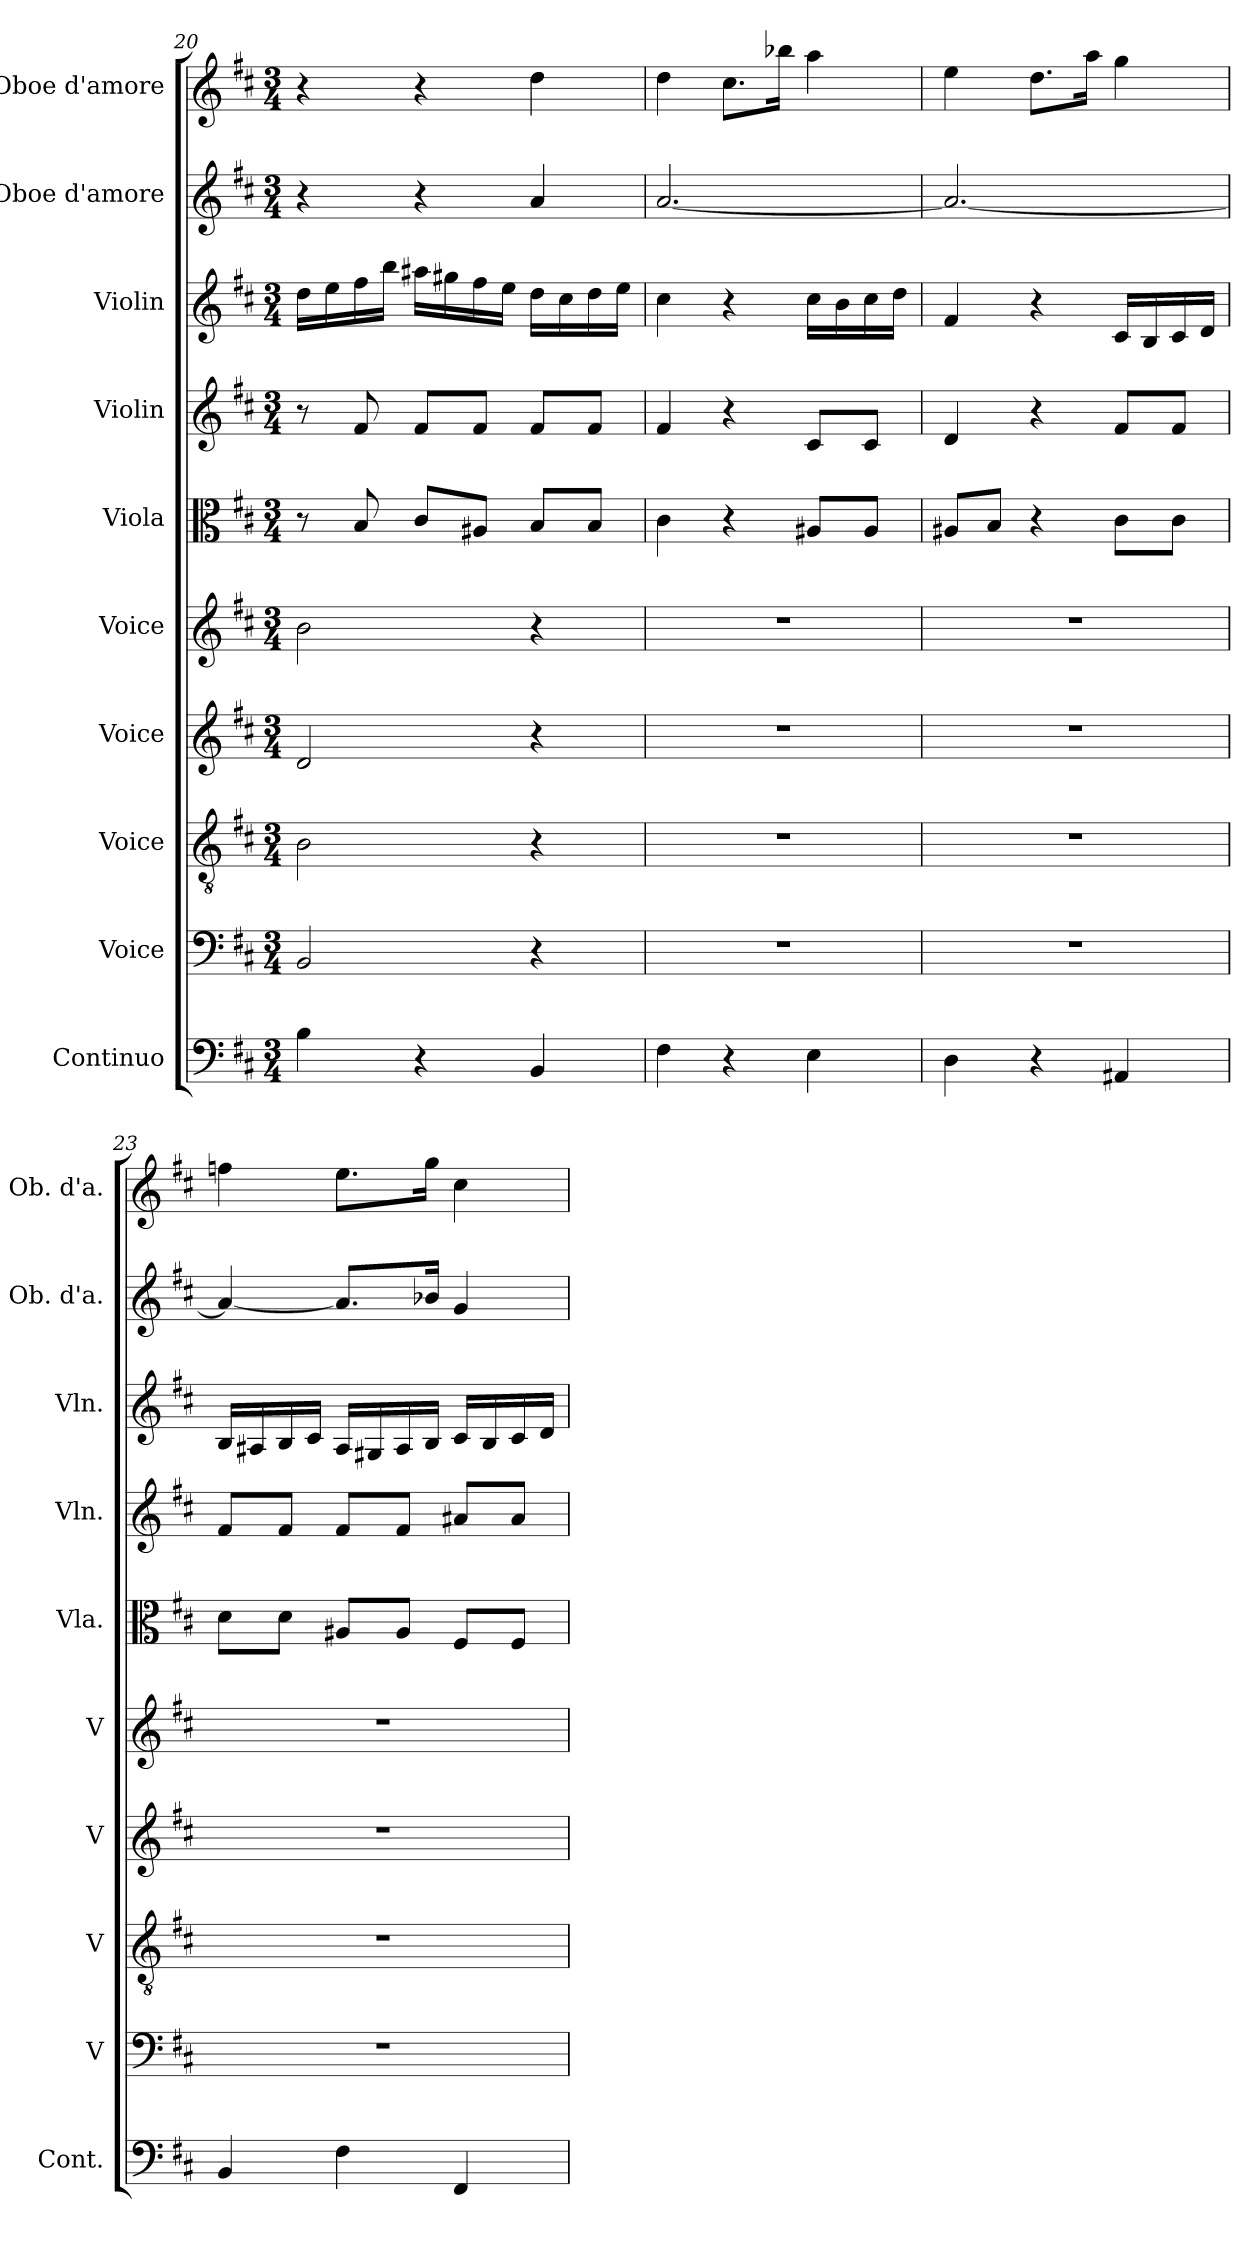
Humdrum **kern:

**kern	**kern	**kern	**kern	**kern	**kern	**kern	**kern	**kern	**kern
*part10	*part9	*part8	*part7	*part6	*part5	*part4	*part3	*part2	*part1
*staff10	*staff9	*staff8	*staff7	*staff6	*staff5	*staff4	*staff3	*staff2	*staff1
*I"Continuo	*I"Voice	*I"Voice	*I"Voice	*I"Voice	*I"Viola	*I"Violin	*I"Violin	*I"Oboe d'amore	*I"Oboe d'amore
*I'Cont.	*I'V	*I'V	*I'V	*I'V	*I'Vla.	*I'Vln.	*I'Vln.	*I'Ob. d'a.	*I'Ob. d'a.
*clefF4	*clefF4	*clefGv2	*clefG2	*clefG2	*clefC3	*clefG2	*clefG2	*clefG2	*clefG2
*ITrd7c12	*	*	*	*	*	*	*	*ITrd2c3	*ITrd2c3
*k[f#c#]	*k[f#c#]	*k[f#c#]	*k[f#c#]	*k[f#c#]	*k[f#c#]	*k[f#c#]	*k[f#c#]	*k[f#c#g#d#a#]	*k[f#c#g#d#a#]
*M3/4	*M3/4	*M3/4	*M3/4	*M3/4	*M3/4	*M3/4	*M3/4	*M3/4	*M3/4
=20	=20	=20	=20	=20	=20	=20	=20	=20	=20
4BB\	2BB/	2B\	2d/	2b\	8r	8r	16dd\LL	4r	4r
.	.	.	.	.	.	.	16ee\	.	.
.	.	.	.	.	8B/	8f#/	16ff#\	.	.
.	.	.	.	.	.	.	16bb\JJ	.	.
4r	.	.	.	.	8c#/L	8f#/L	16aa#X\LL	4r	4r
.	.	.	.	.	.	.	16gg#X\	.	.
.	.	.	.	.	8A#X/J	8f#/J	16ff#\	.	.
.	.	.	.	.	.	.	16ee\JJ	.	.
4BBB/	4r	4r	4r	4r	8B/L	8f#/L	16dd\LL	4f#/	4b\
.	.	.	.	.	.	.	16cc#\	.	.
.	.	.	.	.	8B/J	8f#/J	16dd\	.	.
.	.	.	.	.	.	.	16ee\JJ	.	.
=21	=21	=21	=21	=21	=21	=21	=21	=21	=21
4FF#\	2.r	2.r	2.r	2.r	4c#\	4f#/	4cc#\	[2.f#/	4b\
4r	.	.	.	.	4r	4r	4r	.	8.a#\L
.	.	.	.	.	.	.	.	.	16ggn\Jk
4EE\	.	.	.	.	8A#X/L	8c#/L	16cc#\LL	.	4ff#\
.	.	.	.	.	.	.	16b\	.	.
.	.	.	.	.	8A#/J	8c#/J	16cc#\	.	.
.	.	.	.	.	.	.	16dd\JJ	.	.
!!LO:PB:g=z
=22	=22	=22	=22	=22	=22	=22	=22	=22	=22
4DD\	2.r	2.r	2.r	2.r	8A#X/L	4d/	4f#/	2.f#/_	4cc#\
.	.	.	.	.	8B/J	.	.	.	.
4r	.	.	.	.	4r	4r	4r	.	8.b\L
.	.	.	.	.	.	.	.	.	16ff#\Jk
4AAA#X/	.	.	.	.	8c#\L	8f#/L	16c#/LL	.	4ee\
.	.	.	.	.	.	.	16B/	.	.
.	.	.	.	.	8c#\J	8f#/J	16c#/	.	.
.	.	.	.	.	.	.	16d/JJ	.	.
=23	=23	=23	=23	=23	=23	=23	=23	=23	=23
4BBB/	2.r	2.r	2.r	2.r	8d\L	8f#/L	16B/LL	4f#/_	4ddn\
.	.	.	.	.	.	.	16A#X/	.	.
.	.	.	.	.	8d\J	8f#/J	16B/	.	.
.	.	.	.	.	.	.	16c#/JJ	.	.
4FF#\	.	.	.	.	8A#X/L	8f#/L	16A#/LL	8.f#/L]	8.cc#\L
.	.	.	.	.	.	.	16G#X/	.	.
.	.	.	.	.	8A#/J	8f#/J	16A#/	.	.
.	.	.	.	.	.	.	16B/JJ	16gn/Jk	16ee\Jk
4FFF#/	.	.	.	.	8F#/L	8a#X/L	16c#/LL	4e/	4a#\
.	.	.	.	.	.	.	16B/	.	.
.	.	.	.	.	8F#/J	8a#/J	16c#/	.	.
.	.	.	.	.	.	.	16d/JJ	.	.
=	=	=	=	=	=	=	=	=	=
*-	*-	*-	*-	*-	*-	*-	*-	*-	*-
